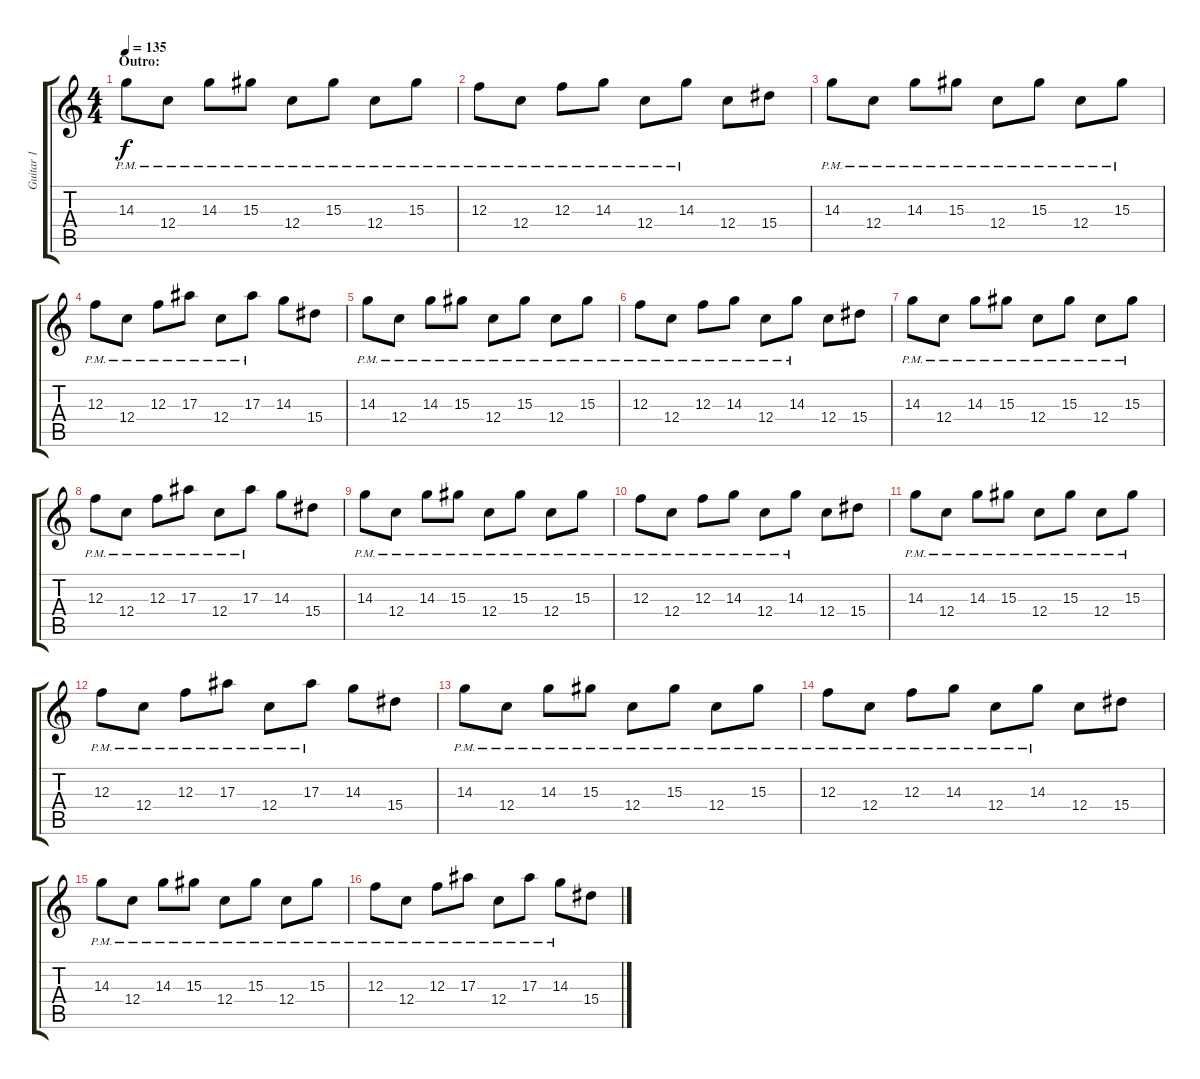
\track ("Guitar 1" "Guitar 1") {instrument distortionguitar}
\staff {score tabs}
\tuning (D4 A3 F3 C3 G2 C2) {hide}
\ts (4 4)
\section ("" "Outro:")
\tempo 135
\clef g2
\ks c
14.3{pm}.8{dy f} 12.4{pm}.8 14.3{pm}.8 15.3{pm}.8 12.4{pm}.8 15.3{pm}.8 12.4{pm}.8 15.3{pm}.8 |
12.3{pm}.8 12.4{pm}.8 12.3{pm}.8 14.3{pm}.8 12.4{pm}.8 14.3{pm}.8 12.4.8 15.4.8 |
14.3{pm}.8 12.4{pm}.8 14.3{pm}.8 15.3{pm}.8 12.4{pm}.8 15.3{pm}.8 12.4{pm}.8 15.3{pm}.8 |
12.3{pm}.8 12.4{pm}.8 12.3{pm}.8 17.3{pm}.8 12.4{pm}.8 17.3{pm}.8 14.3.8 15.4.8 |
14.3{pm}.8 12.4{pm}.8 14.3{pm}.8 15.3{pm}.8 12.4{pm}.8 15.3{pm}.8 12.4{pm}.8 15.3{pm}.8 |
12.3{pm}.8 12.4{pm}.8 12.3{pm}.8 14.3{pm}.8 12.4{pm}.8 14.3{pm}.8 12.4.8 15.4.8 |
14.3{pm}.8 12.4{pm}.8 14.3{pm}.8 15.3{pm}.8 12.4{pm}.8 15.3{pm}.8 12.4{pm}.8 15.3{pm}.8 |
12.3{pm}.8 12.4{pm}.8 12.3{pm}.8 17.3{pm}.8 12.4{pm}.8 17.3{pm}.8 14.3.8 15.4.8 |
14.3{pm}.8 12.4{pm}.8 14.3{pm}.8 15.3{pm}.8 12.4{pm}.8 15.3{pm}.8 12.4{pm}.8 15.3{pm}.8 |
12.3{pm}.8 12.4{pm}.8 12.3{pm}.8 14.3{pm}.8 12.4{pm}.8 14.3{pm}.8 12.4.8 15.4.8 |
14.3{pm}.8 12.4{pm}.8 14.3{pm}.8 15.3{pm}.8 12.4{pm}.8 15.3{pm}.8 12.4{pm}.8 15.3{pm}.8 |
12.3{pm}.8 12.4{pm}.8 12.3{pm}.8 17.3{pm}.8 12.4{pm}.8 17.3{pm}.8 14.3.8 15.4.8 |
14.3{pm}.8 12.4{pm}.8 14.3{pm}.8 15.3{pm}.8 12.4{pm}.8 15.3{pm}.8 12.4{pm}.8 15.3{pm}.8 |
12.3{pm}.8 12.4{pm}.8 12.3{pm}.8 14.3{pm}.8 12.4{pm}.8 14.3{pm}.8 12.4.8 15.4.8 |
14.3{pm}.8 12.4{pm}.8 14.3{pm}.8 15.3{pm}.8 12.4{pm}.8 15.3{pm}.8 12.4{pm}.8 15.3{pm}.8 |
12.3{pm}.8 12.4{pm}.8 12.3{pm}.8 17.3{pm}.8 12.4{pm}.8 17.3{pm}.8 14.3{pm}.8 15.4.8
